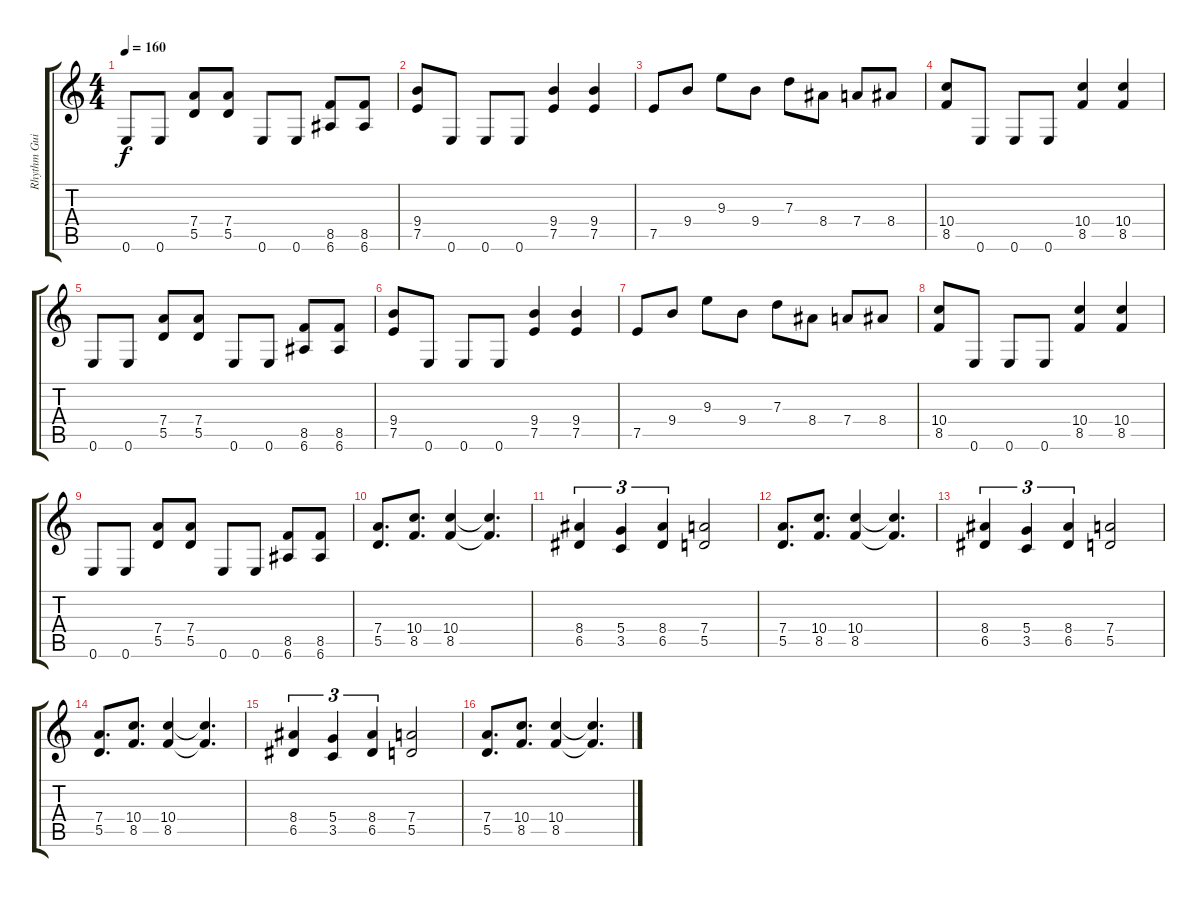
\track ("Rhythm Guitar" "Rhythm Gui") {instrument distortionguitar}
\staff {score tabs}
\tuning (E4 B3 G3 D3 A2 E2) {hide}
\ts (4 4)
\tempo 160
\clef g2
\ks c
0.6.8{dy f} 0.6.8 (7.4 5.5).8 (7.4 5.5).8 0.6.8 0.6.8 (8.5 6.6).8 (8.5 6.6).8 |
(9.4 7.5).8 0.6.8 0.6.8 0.6.8 (9.4 7.5).4 (9.4 7.5).4 |
7.5.8 9.4.8 9.3.8 9.4.8 7.3.8 8.4.8 7.4.8 8.4.8 |
(10.4 8.5).8 0.6.8 0.6.8 0.6.8 (10.4 8.5).4 (10.4 8.5).4 |
0.6.8 0.6.8 (7.4 5.5).8 (7.4 5.5).8 0.6.8 0.6.8 (8.5 6.6).8 (8.5 6.6).8 |
(9.4 7.5).8 0.6.8 0.6.8 0.6.8 (9.4 7.5).4 (9.4 7.5).4 |
7.5.8 9.4.8 9.3.8 9.4.8 7.3.8 8.4.8 7.4.8 8.4.8 |
(10.4 8.5).8 0.6.8 0.6.8 0.6.8 (10.4 8.5).4 (10.4 8.5).4 |
0.6.8 0.6.8 (7.4 5.5).8 (7.4 5.5).8 0.6.8 0.6.8 (8.5 6.6).8 (8.5 6.6).8 |
(7.4 5.5).8{d} (10.4 8.5).8{d} (10.4 8.5).4 (10.4{t} 8.5{t}).4{d} |
(8.4 6.5).4{tu (3 2)} (5.4 3.5).4{tu (3 2)} (8.4 6.5).4{tu (3 2)} (7.4 5.5).2 |
(7.4 5.5).8{d} (10.4 8.5).8{d} (10.4 8.5).4 (10.4{t} 8.5{t}).4{d} |
(8.4 6.5).4{tu (3 2)} (5.4 3.5).4{tu (3 2)} (8.4 6.5).4{tu (3 2)} (7.4 5.5).2 |
(7.4 5.5).8{d} (10.4 8.5).8{d} (10.4 8.5).4 (10.4{t} 8.5{t}).4{d} |
(8.4 6.5).4{tu (3 2)} (5.4 3.5).4{tu (3 2)} (8.4 6.5).4{tu (3 2)} (7.4 5.5).2 |
(7.4 5.5).8{d} (10.4 8.5).8{d} (10.4 8.5).4 (10.4{t} 8.5{t}).4{d}
